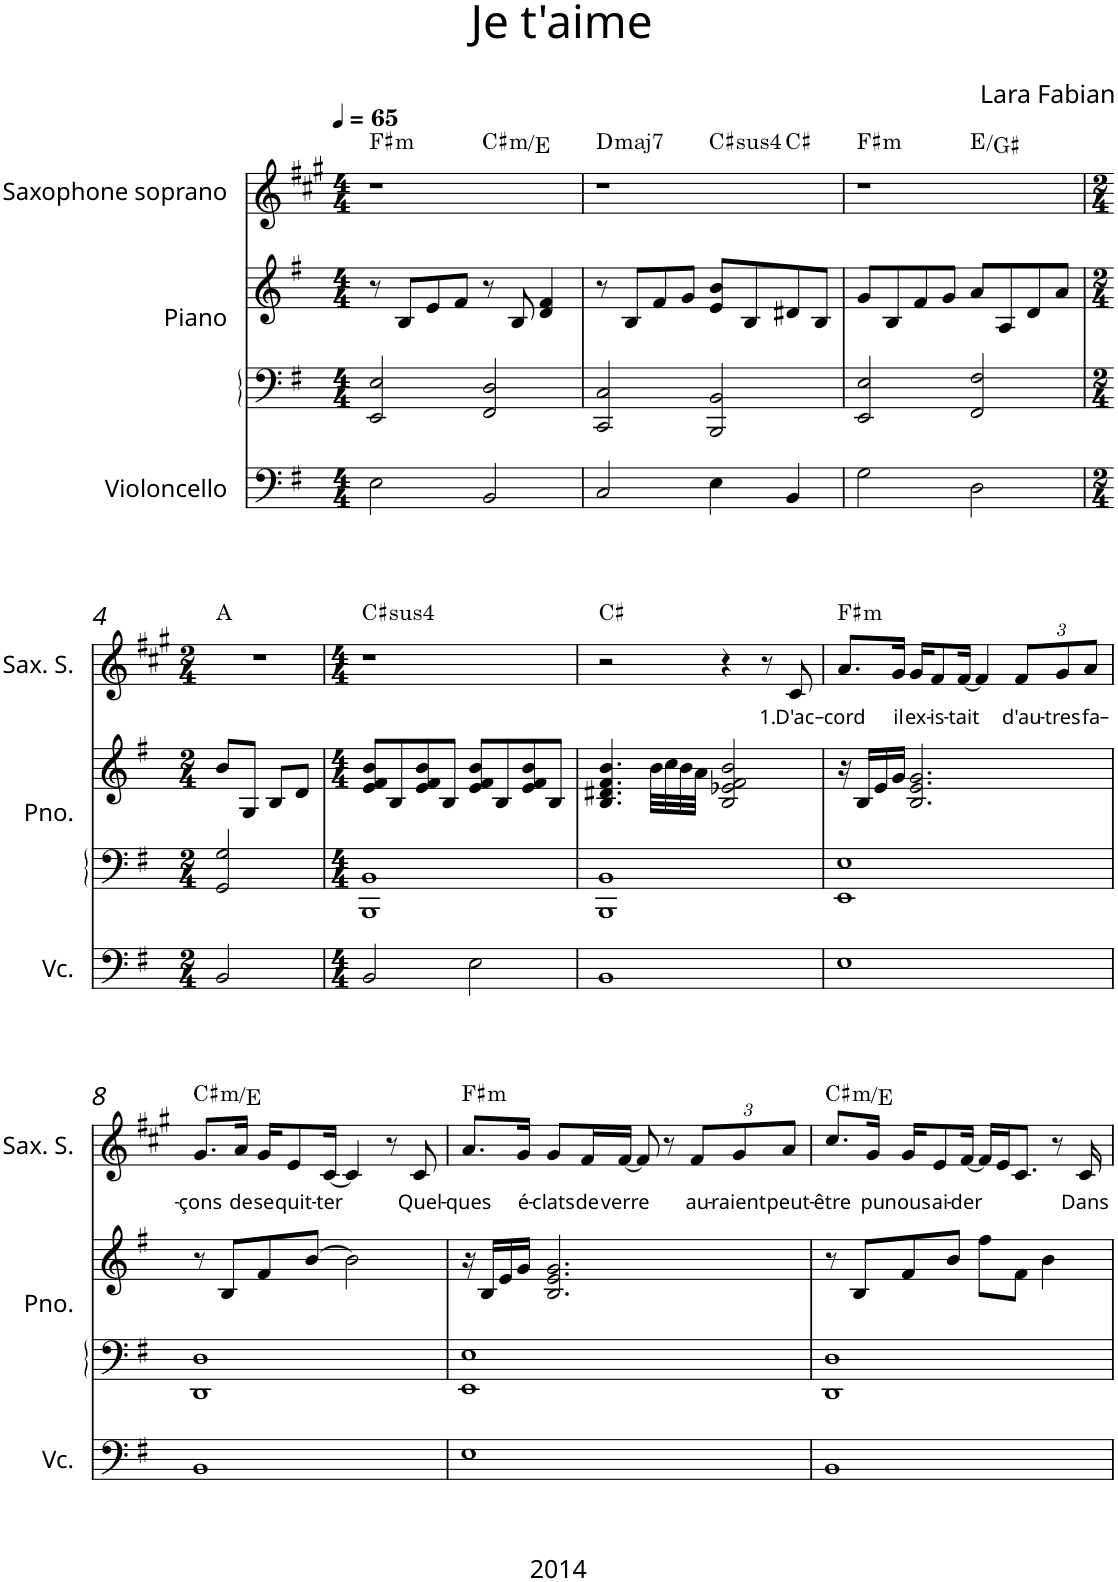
**kern	**kern	**kern	**kern	**text	**harte
*part4	*part3	*part2	*part1	*part1	*part1
*staff4	*staff3	*staff2	*staff1	*staff1	*
*I"Violoncello	*I"Piano	*I"Piano	*I"Saxophone soprano	*	*
*I'Vc.	*I'Pno	*I'Pno.	*I'Sax. S.	*	*
*clefF4	*clefF4	*clefG2	*clefG2	*	*
*	*	*	*Trd1c2	*	*
*k[f#]	*k[f#]	*k[f#]	*k[f#c#g#]	*	*
*M4/4	*M4/4	*M4/4	*M4/4	*	*
*MM65	*MM65	*MM65	*MM65	*	*
=1	=1	=1	=1	=1	=1
!	!	!	!	!	!LO:H:kt=m
*	*	*	*^	*	*
2E\	2EE/ 2E/	8r	1r	2ryy	.	F#:min
.	.	8B/L	.	.	.	.
.	.	8e/	.	.	.	.
.	.	8f#/J	.	.	.	.
!	!	!	!	!	!	!LO:H:kt=m
2BB/	2FF#/ 2D/	8r	.	2ryy	.	C#:min/b3
.	.	8B/	.	.	.	.
.	.	4d/ 4f#/	.	.	.	.
=2	=2	=2	=2	=2	=2	=2
!	!	!	!	!	!	!LO:H:kt=maj7
*	*	*	*	*^	*	*
2C/	2CC/ 2C/	8r	1r	2ryy	2.ryy	.	D:maj7
.	.	8B/L	.	.	.	.	.
.	.	8f#/	.	.	.	.	.
.	.	8g/J	.	.	.	.	.
!	!	!	!	!	!	!	!LO:H:kt=4
4E\	2BBB/ 2BB/	8e/ 8b/L	.	2ryy	.	.	C#:sus4
.	.	8B/	.	.	.	.	.
4BB/	.	8d#X/	.	.	4ryy	.	C#:maj
.	.	8B/J	.	.	.	.	.
=3	=3	=3	=3	=3	=3	=3	=3
!	!	!	!	!	!	!	!LO:H:kt=m
*	*	*	*	*v	*v	*	*
2G\	2EE/ 2E/	8g/L	1r	2ryy	.	F#:min
.	.	8B/	.	.	.	.
.	.	8f#/	.	.	.	.
.	.	8g/J	.	.	.	.
2D\	2FF#/ 2F#/	8a/L	.	2ryy	.	E:maj/3
.	.	8A/	.	.	.	.
.	.	8d/	.	.	.	.
.	.	8a/J	.	.	.	.
*	*	*	*v	*v	*	*
!!LO:LB:g=z
=4	=4	=4	=4	=4	=4
*M2/4	*M2/4	*M2/4	*M2/4	*	*
2BB/	2GG/ 2G/	8b/L	2r	.	A:maj
.	.	8G/J	.	.	.
.	.	8B/L	.	.	.
.	.	8d/J	.	.	.
=5	=5	=5	=5	=5	=5
*M4/4	*M4/4	*M4/4	*M4/4	*	*
!	!	!	!	!	!LO:H:kt=4
2BB/	1BBB 1BB	8e/ 8f#/ 8b/L	1r	.	C#:sus4
.	.	8B/	.	.	.
.	.	8e/ 8f#/ 8b/	.	.	.
.	.	8B/J	.	.	.
2E\	.	8e/ 8f#/ 8b/L	.	.	.
.	.	8B/	.	.	.
.	.	8e/ 8f#/ 8b/	.	.	.
.	.	8B/J	.	.	.
=6	=6	=6	=6	=6	=6
1BB	1BBB 1BB	4.B/ 4.d#X/ 4.f#/ 4.b/	2r	.	C#:maj
.	.	32b\LLL	.	.	.
.	.	32cc\	.	.	.
.	.	32b\	.	.	.
.	.	32a\JJJ	.	.	.
.	.	2B/ 2e-X/ 2f#/ 2b/	4r	.	.
!	!	!	!	!LO:LY:b	!
.	.	.	8r	1.	.
!	!	!	!	!LO:LY:b	!
.	.	.	8c#/	D'ac-	.
=7	=7	=7	=7	=7	=7
!	!	!	!	!LO:LY:b	!LO:H:kt=m
1E	1EE 1E	16r	8.a/L	-cord	F#:min
.	.	16B/LL	.	.	.
.	.	16e/	.	.	.
!	!	!	!	!LO:LY:b	!
.	.	16g/JJ	16g#/Jk	il	.
!	!	!	!	!LO:LY:b	!
.	.	2.B/ 2.e/ 2.g/	16g#/KL	ex-	.
!	!	!	!	!LO:LY:b	!
.	.	.	8f#/	-is-	.
!	!	!	!	!LO:LY:b	!
.	.	.	[16f#/Jk	-tait	.
.	.	.	4f#/]	.	.
*	*	*	*Xbrackettup	*	*
!	!	!	!	!LO:LY:b	!
.	.	.	12f#/L	d'au-	.
!	!	!	!	!LO:LY:b	!
.	.	.	12g#/	-tres	.
!	!	!	!	!LO:LY:b	!
.	.	.	12a/J	fa-	.
!!LO:LB:g=z
=8	=8	=8	=8	=8	=8
!	!	!	!	!LO:LY:b	!LO:H:kt=m
1BB	1DD 1D	8r	8.g#/L	-çons	C#:min/b3
.	.	8B/L	.	.	.
!	!	!	!	!LO:LY:b	!
.	.	.	16a/Jk	de	.
!	!	!	!	!LO:LY:b	!
.	.	8f#/	16g#/KL	se	.
!	!	!	!	!LO:LY:b	!
.	.	.	8e/	quit-	.
.	.	[8b/J	.	.	.
!	!	!	!	!LO:LY:b	!
.	.	.	[16c#/Jk	-ter	.
.	.	2b\]	4c#/]	.	.
.	.	.	8r	.	.
!	!	!	!	!LO:LY:b	!
.	.	.	8c#/	Quel-	.
=9	=9	=9	=9	=9	=9
!	!	!	!	!LO:LY:b	!LO:H:kt=m
1E	1EE 1E	16r	8.a/L	-ques	F#:min
.	.	16B/LL	.	.	.
.	.	16e/	.	.	.
!	!	!	!	!LO:LY:b	!
.	.	16g/JJ	16g#/Jk	é-	.
!	!	!	!	!LO:LY:b	!
.	.	2.B/ 2.e/ 2.g/	8g#/L	-clats	.
!	!	!	!	!LO:LY:b	!
.	.	.	16f#/L	de	.
!	!	!	!	!LO:LY:b	!
.	.	.	[16f#/JJ	verre	.
.	.	.	8f#/]	.	.
.	.	.	8r	.	.
!	!	!	!	!LO:LY:b	!
.	.	.	12f#/L	au-	.
!	!	!	!	!LO:LY:b	!
.	.	.	12g#/	-raient	.
!	!	!	!	!LO:LY:b	!
.	.	.	12a/J	peut-	.
=10	=10	=10	=10	=10	=10
!	!	!	!	!LO:LY:b	!LO:H:kt=m
1BB	1DD 1D	8r	8.cc#/L	-être	C#:min/b3
.	.	8B/L	.	.	.
!	!	!	!	!LO:LY:b	!
.	.	.	16g#/Jk	pu	.
!	!	!	!	!LO:LY:b	!
.	.	8f#/	16g#/KL	nous	.
!	!	!	!	!LO:LY:b	!
.	.	.	8e/	ai-	.
.	.	8b/J	.	.	.
!	!	!	!	!LO:LY:b	!
.	.	.	[16f#/Jk	-der	.
.	.	8ff#\L	16f#/LL]	.	.
.	.	.	16e/J	.	.
.	.	8f#\J	8.c#/J	.	.
.	.	4b\	.	.	.
.	.	.	8r	.	.
!	!	!	!	!LO:LY:b	!
.	.	.	16c#/	Dans	.
=	=	=	=	=	=
*-	*-	*-	*-	*-	*-
